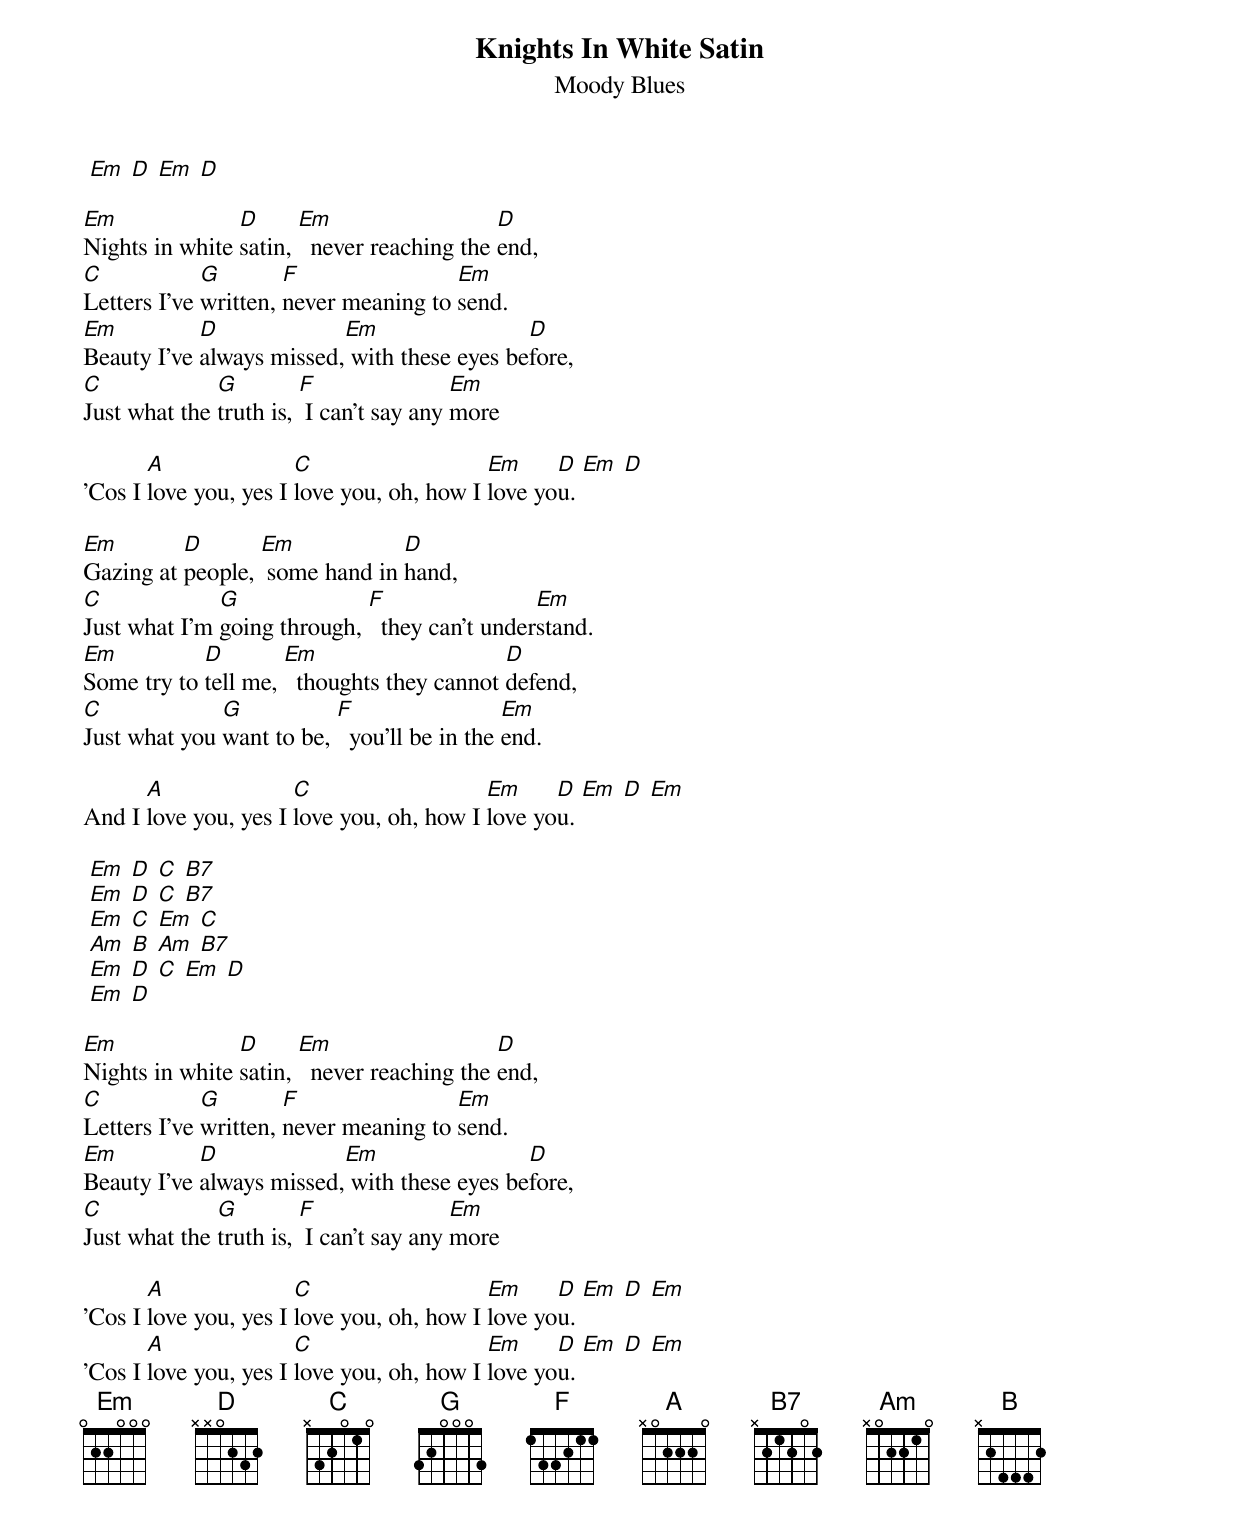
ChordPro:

{title: Knights In White Satin}
{subtitle: Moody Blues}
 [Em] [D] [Em] [D]

[Em]Nights in white [D]satin, [Em]  never reaching the [D]end,
[C]Letters I've [G]written, [F]never meaning to [Em]send.
[Em]Beauty I've [D]always missed,[Em] with these eyes be[D]fore,
[C]Just what the [G]truth is, [F] I can't say any [Em]more

'Cos I [A]love you, yes I [C]love you, oh, how I [Em]love yo[D]u. [Em] [D]

[Em]Gazing at [D]people, [Em] some hand in [D]hand,
[C]Just what I'm [G]going through, [F]  they can't under[Em]stand.
[Em]Some try to [D]tell me, [Em]  thoughts they cannot [D]defend,
[C]Just what you [G]want to be, [F]  you'll be in the [Em]end.

And I [A]love you, yes I [C]love you, oh, how I [Em]love yo[D]u. [Em] [D] [Em]

 [Em] [D] [C] [B7]
 [Em] [D] [C] [B7]
 [Em] [C] [Em] [C]
 [Am] [B] [Am] [B7]
 [Em] [D] [C] [Em] [D]
 [Em] [D]

[Em]Nights in white [D]satin, [Em]  never reaching the [D]end,
[C]Letters I've [G]written, [F]never meaning to [Em]send.
[Em]Beauty I've [D]always missed,[Em] with these eyes be[D]fore,
[C]Just what the [G]truth is, [F] I can't say any [Em]more

'Cos I [A]love you, yes I [C]love you, oh, how I [Em]love yo[D]u. [Em] [D] [Em]
'Cos I [A]love you, yes I [C]love you, oh, how I [Em]love yo[D]u. [Em] [D] [Em]
